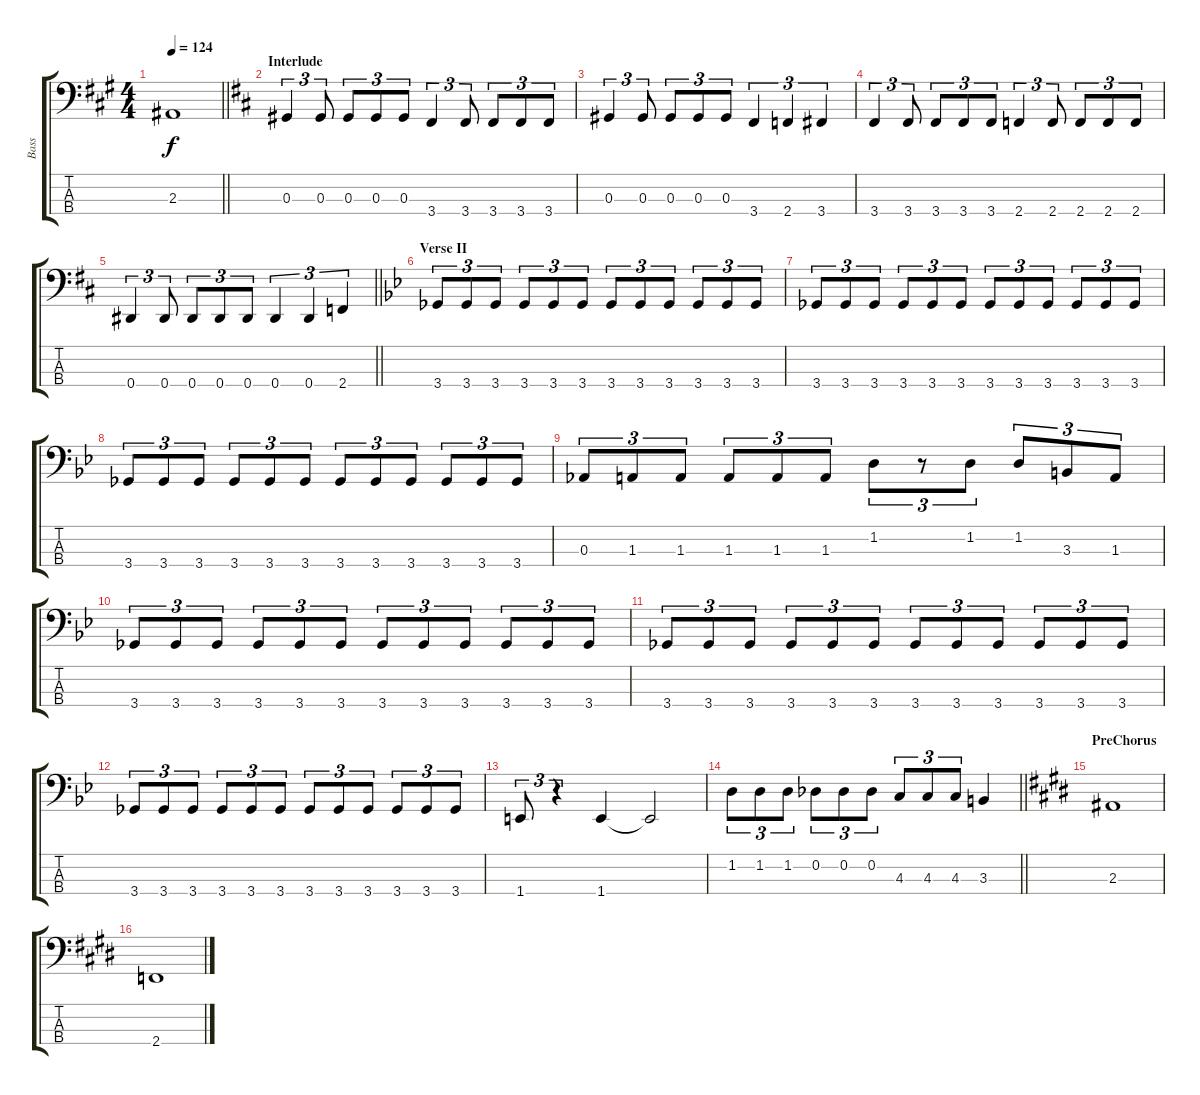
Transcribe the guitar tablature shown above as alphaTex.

\track ("Bass" "Bass") {instrument electricbassfinger}
\staff {score tabs}
\tuning (Gb2 Db2 Ab1 Eb1) {hide}
\ts (4 4)
\tempo 124
\clef f4
\barLineRight lightlight
\ks a
2.3{t}.1{dy f} |
\section ("" "Interlude")
\ks d
0.3.4{tu (3 2)} 0.3.8{tu (3 2)} 0.3.8{tu (3 2)} 0.3.8{tu (3 2)} 0.3.8{tu (3 2)} 3.4.4{tu (3 2)} 3.4.8{tu (3 2)} 3.4.8{tu (3 2)} 3.4.8{tu (3 2)} 3.4.8{tu (3 2)} |
0.3.4{tu (3 2)} 0.3.8{tu (3 2)} 0.3.8{tu (3 2)} 0.3.8{tu (3 2)} 0.3.8{tu (3 2)} 3.4.4{tu (3 2)} 2.4.4{tu (3 2)} 3.4.4{tu (3 2)} |
3.4.4{tu (3 2)} 3.4.8{tu (3 2)} 3.4.8{tu (3 2)} 3.4.8{tu (3 2)} 3.4.8{tu (3 2)} 2.4.4{tu (3 2)} 2.4.8{tu (3 2)} 2.4.8{tu (3 2)} 2.4.8{tu (3 2)} 2.4.8{tu (3 2)} |
\barLineRight lightlight
0.4.4{tu (3 2)} 0.4.8{tu (3 2)} 0.4.8{tu (3 2)} 0.4.8{tu (3 2)} 0.4.8{tu (3 2)} 0.4.4{tu (3 2)} 0.4.4{tu (3 2)} 2.4.4{tu (3 2)} |
\section ("" "Verse II")
\ks bb
3.4.8{tu (3 2)} 3.4.8{tu (3 2)} 3.4.8{tu (3 2)} 3.4.8{tu (3 2)} 3.4.8{tu (3 2)} 3.4.8{tu (3 2)} 3.4.8{tu (3 2)} 3.4.8{tu (3 2)} 3.4.8{tu (3 2)} 3.4.8{tu (3 2)} 3.4.8{tu (3 2)} 3.4.8{tu (3 2)} |
3.4.8{tu (3 2)} 3.4.8{tu (3 2)} 3.4.8{tu (3 2)} 3.4.8{tu (3 2)} 3.4.8{tu (3 2)} 3.4.8{tu (3 2)} 3.4.8{tu (3 2)} 3.4.8{tu (3 2)} 3.4.8{tu (3 2)} 3.4.8{tu (3 2)} 3.4.8{tu (3 2)} 3.4.8{tu (3 2)} |
3.4.8{tu (3 2)} 3.4.8{tu (3 2)} 3.4.8{tu (3 2)} 3.4.8{tu (3 2)} 3.4.8{tu (3 2)} 3.4.8{tu (3 2)} 3.4.8{tu (3 2)} 3.4.8{tu (3 2)} 3.4.8{tu (3 2)} 3.4.8{tu (3 2)} 3.4.8{tu (3 2)} 3.4.8{tu (3 2)} |
0.3.8{tu (3 2)} 1.3.8{tu (3 2)} 1.3.8{tu (3 2)} 1.3.8{tu (3 2)} 1.3.8{tu (3 2)} 1.3.8{tu (3 2)} 1.2.8{tu (3 2)} r.8{tu (3 2)} 1.2.8{tu (3 2)} 1.2.8{tu (3 2)} 3.3.8{tu (3 2)} 1.3.8{tu (3 2)} |
3.4.8{tu (3 2)} 3.4.8{tu (3 2)} 3.4.8{tu (3 2)} 3.4.8{tu (3 2)} 3.4.8{tu (3 2)} 3.4.8{tu (3 2)} 3.4.8{tu (3 2)} 3.4.8{tu (3 2)} 3.4.8{tu (3 2)} 3.4.8{tu (3 2)} 3.4.8{tu (3 2)} 3.4.8{tu (3 2)} |
3.4.8{tu (3 2)} 3.4.8{tu (3 2)} 3.4.8{tu (3 2)} 3.4.8{tu (3 2)} 3.4.8{tu (3 2)} 3.4.8{tu (3 2)} 3.4.8{tu (3 2)} 3.4.8{tu (3 2)} 3.4.8{tu (3 2)} 3.4.8{tu (3 2)} 3.4.8{tu (3 2)} 3.4.8{tu (3 2)} |
3.4.8{tu (3 2)} 3.4.8{tu (3 2)} 3.4.8{tu (3 2)} 3.4.8{tu (3 2)} 3.4.8{tu (3 2)} 3.4.8{tu (3 2)} 3.4.8{tu (3 2)} 3.4.8{tu (3 2)} 3.4.8{tu (3 2)} 3.4.8{tu (3 2)} 3.4.8{tu (3 2)} 3.4.8{tu (3 2)} |
1.4.8{tu (3 2)} r.4{tu (3 2)} 1.4.4 1.4{t}.2 |
\barLineRight lightlight
1.2.8{tu (3 2)} 1.2.8{tu (3 2)} 1.2.8{tu (3 2)} 0.2.8{tu (3 2)} 0.2.8{tu (3 2)} 0.2.8{tu (3 2)} 4.3.8{tu (3 2)} 4.3.8{tu (3 2)} 4.3.8{tu (3 2)} 3.3.4 |
\section ("" "PreChorus")
\ks e
2.3.1 |
2.4.1
